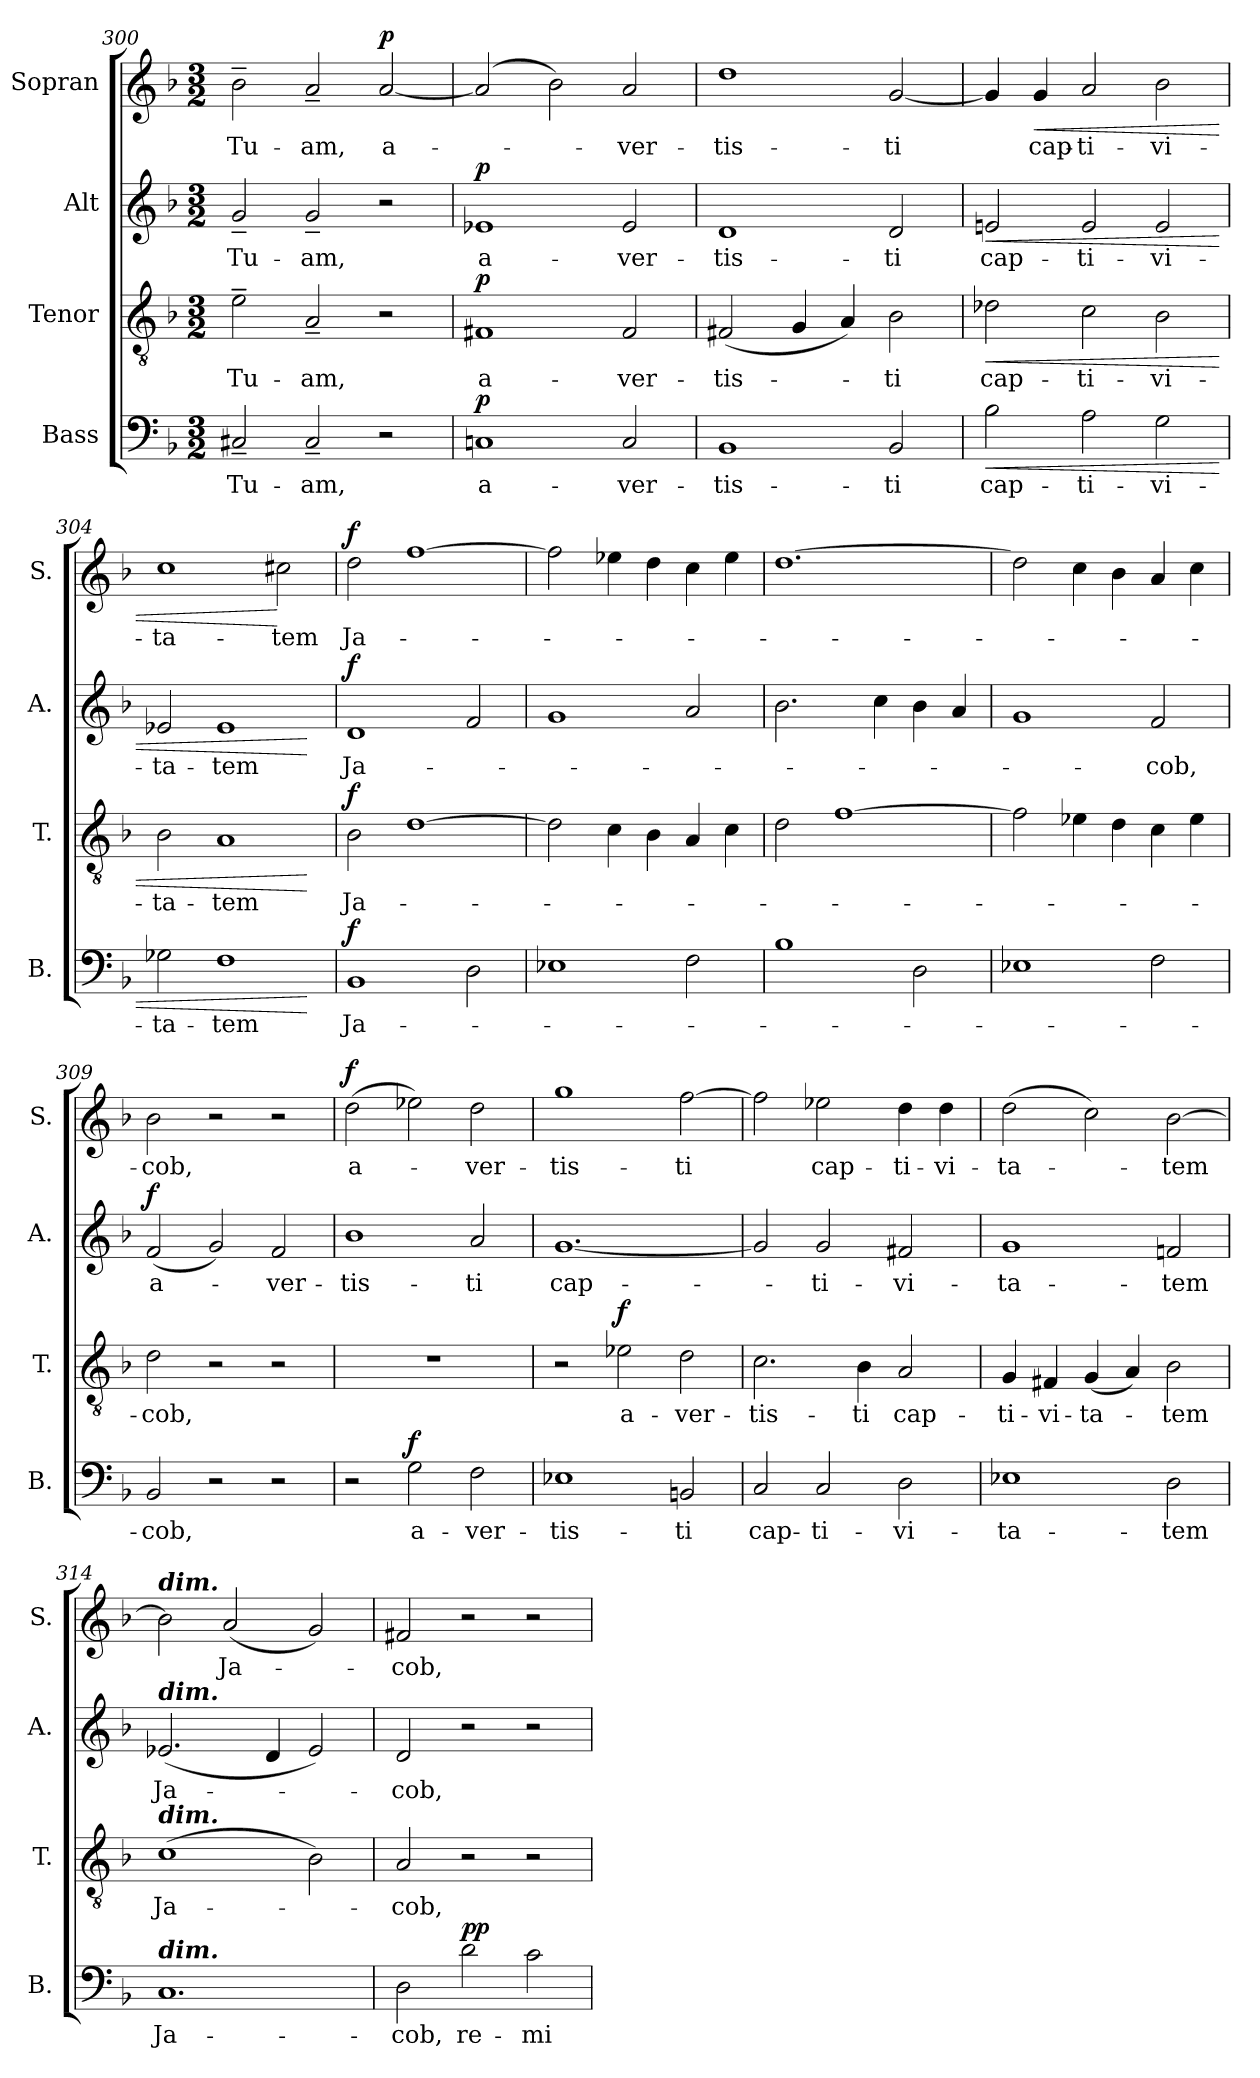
**kern	**text	**dynam	**kern	**text	**dynam	**kern	**text	**dynam	**kern	**text	**dynam
*part4	*part4	*part4	*part3	*part3	*part3	*part2	*part2	*part2	*part1	*part1	*part1
*staff4	*staff4	*staff4	*staff3	*staff3	*staff3	*staff2	*staff2	*staff2	*staff1	*staff1	*staff1
*I"Bass	*	*	*I"Tenor	*	*	*I"Alt	*	*	*I"Sopran	*	*
*I'B.	*	*	*I'T.	*	*	*I'A.	*	*	*I'S.	*	*
!!LO:PB:g=z
*clefF4	*	*	*clefGv2	*	*	*clefG2	*	*	*clefG2	*	*
*k[b-]	*	*	*k[b-]	*	*	*k[b-]	*	*	*k[b-]	*	*
*F:	*	*	*F:	*	*	*F:	*	*	*F:	*	*
*M3/2	*	*	*M3/2	*	*	*M3/2	*	*	*M3/2	*	*
=300	=300	=300	=300	=300	=300	=300	=300	=300	=300	=300	=300
!	!LO:LY:b	!	!	!LO:LY:b	!	!	!LO:LY:b	!	!	!LO:LY:b	!
2C#X~</	Tu-	.	2e~>\	Tu-	.	2g~</	Tu-	.	2b-~>\	Tu-	.
!	!LO:LY:b	!	!	!LO:LY:b	!	!	!LO:LY:b	!	!	!LO:LY:b	!
2C#~</	-am,	.	2A~</	-am,	.	2g~</	-am,	.	2a~</	-am,	.
!	!	!	!	!	!	!	!	!	!	!LO:LY:b	!LO:DY:a
2r	.	.	2r	.	.	2r	.	.	[2a/	a-	p
=301	=301	=301	=301	=301	=301	=301	=301	=301	=301	=301	=301
!	!LO:LY:b	!LO:DY:a	!	!LO:LY:b	!LO:DY:a	!	!LO:LY:b	!LO:DY:a	!	!	!
1Cn	a-	p	1F#X	a-	p	1e-X	a-	p	(2a/]	.	.
.	.	.	.	.	.	.	.	.	2b-\)	.	.
!	!LO:LY:b	!	!	!LO:LY:b	!	!	!LO:LY:b	!	!	!LO:LY:b	!
2C/	-ver-	.	2F#/	-ver-	.	2e-/	-ver-	.	2a/	-ver-	.
=302	=302	=302	=302	=302	=302	=302	=302	=302	=302	=302	=302
!	!LO:LY:b	!	!	!LO:LY:b	!	!	!LO:LY:b	!	!	!LO:LY:b	!
1BB-	-tis-	.	(<2F#X/	-tis-	.	1d	-tis-	.	1dd	-tis-	.
.	.	.	4G/	.	.	.	.	.	.	.	.
.	.	.	4A/)	.	.	.	.	.	.	.	.
!	!LO:LY:b	!	!	!LO:LY:b	!	!	!LO:LY:b	!	!	!LO:LY:b	!
2BB-/	-ti	.	2B-\	-ti	.	2d/	-ti	.	[2g/	-ti	.
=303	=303	=303	=303	=303	=303	=303	=303	=303	=303	=303	=303
!	!LO:LY:b	!LO:HP:b	!	!LO:LY:b	!LO:HP:b	!	!LO:LY:b	!LO:HP:b	!	!	!
2B-\	cap-	<	2d-X\	cap-	<	2en/	cap-	<	4g/]	.	.
!	!	!	!	!	!	!	!	!	!	!LO:LY:b	!LO:HP:b
.	.	.	.	.	.	.	.	.	4g/	cap-	<
!	!LO:LY:b	!	!	!LO:LY:b	!	!	!LO:LY:b	!	!	!LO:LY:b	!
2A\	-ti-	.	2c\	-ti-	.	2e/	-ti-	.	2a/	-ti-	.
!	!LO:LY:b	!	!	!LO:LY:b	!	!	!LO:LY:b	!	!	!LO:LY:b	!
2G\	-vi-	.	2B-\	-vi-	.	2e/	-vi-	.	2b-\	-vi-	.
=304	=304	=304	=304	=304	=304	=304	=304	=304	=304	=304	=304
!	!LO:LY:b	!	!	!LO:LY:b	!	!	!LO:LY:b	!	!	!LO:LY:b	!
2G-X\	-ta-	.	2B-\	-ta-	.	2e-X/	-ta-	.	1cc	-ta-	.
!	!LO:LY:b	!	!	!LO:LY:b	!	!	!LO:LY:b	!	!	!	!
1F	-tem	.	1A	-tem	.	1e-	-tem	.	.	.	.
!	!	!	!	!	!	!	!	!	!	!LO:LY:b	!
.	.	.	.	.	.	.	.	.	2cc#X\	-tem	[
.	.	[	.	.	[	.	.	[	.	.	.
=305	=305	=305	=305	=305	=305	=305	=305	=305	=305	=305	=305
!	!LO:LY:b	!LO:DY:a	!	!LO:LY:b	!LO:DY:a	!	!LO:LY:b	!LO:DY:a	!	!LO:LY:b	!LO:DY:a
1BB-	Ja-	f	2B-\	Ja-	f	1d	Ja-	f	2dd\	Ja-	f
.	.	.	[1d	.	.	.	.	.	[1ff	.	.
2D\	.	.	.	.	.	2f/	.	.	.	.	.
!!LO:LB:g=z
=306	=306	=306	=306	=306	=306	=306	=306	=306	=306	=306	=306
1E-X	.	.	2d\]	.	.	1g	.	.	2ff\]	.	.
.	.	.	4c\	.	.	.	.	.	4ee-X\	.	.
.	.	.	4B-\	.	.	.	.	.	4dd\	.	.
2F\	.	.	4A/	.	.	2a/	.	.	4cc\	.	.
.	.	.	4c\	.	.	.	.	.	4ee-\	.	.
=307	=307	=307	=307	=307	=307	=307	=307	=307	=307	=307	=307
1B-	.	.	2d\	.	.	2.b-\	.	.	[1.dd	.	.
.	.	.	[1f	.	.	.	.	.	.	.	.
.	.	.	.	.	.	4cc\	.	.	.	.	.
2D\	.	.	.	.	.	4b-\	.	.	.	.	.
.	.	.	.	.	.	4a/	.	.	.	.	.
=308	=308	=308	=308	=308	=308	=308	=308	=308	=308	=308	=308
1E-X	.	.	2f\]	.	.	1g	.	.	2dd\]	.	.
.	.	.	4e-X\	.	.	.	.	.	4cc\	.	.
.	.	.	4d\	.	.	.	.	.	4b-\	.	.
!	!	!	!	!	!	!	!LO:LY:b	!	!	!	!
2F\	.	.	4c\	.	.	2f/	-cob,	.	4a/	.	.
.	.	.	4e-\	.	.	.	.	.	4cc\	.	.
=309	=309	=309	=309	=309	=309	=309	=309	=309	=309	=309	=309
!	!LO:LY:b	!	!	!LO:LY:b	!	!	!LO:LY:b	!LO:DY:a	!	!LO:LY:b	!
2BB-/	-cob,	.	2d\	-cob,	.	(<2f/	a-	f	2b-\	-cob,	.
2r	.	.	2r	.	.	2g/)	.	.	2r	.	.
!	!	!	!	!	!	!	!LO:LY:b	!	!	!	!
2r	.	.	2r	.	.	2f/	-ver-	.	2r	.	.
=310	=310	=310	=310	=310	=310	=310	=310	=310	=310	=310	=310
!	!	!	!	!	!	!	!LO:LY:b	!	!	!LO:LY:b	!LO:DY:a
2r	.	.	1.r	.	.	1b-	-tis-	.	(>2dd\	a-	f
!	!LO:LY:b	!LO:DY:a	!	!	!	!	!	!	!	!	!
2G\	a-	f	.	.	.	.	.	.	2ee-X\)	.	.
!	!LO:LY:b	!	!	!	!	!	!LO:LY:b	!	!	!LO:LY:b	!
2F\	-ver-	.	.	.	.	2a/	-ti	.	2dd\	-ver-	.
=311	=311	=311	=311	=311	=311	=311	=311	=311	=311	=311	=311
!	!LO:LY:b	!	!	!	!	!	!LO:LY:b	!	!	!LO:LY:b	!
1E-X	-tis-	.	2r	.	.	[1.g	cap-	.	1gg	-tis-	.
!	!	!	!	!LO:LY:b	!LO:DY:a	!	!	!	!	!	!
.	.	.	2e-X\	a-	f	.	.	.	.	.	.
!	!LO:LY:b	!	!	!LO:LY:b	!	!	!	!	!	!LO:LY:b	!
2BBn/	-ti	.	2d\	-ver-	.	.	.	.	[2ff\	-ti	.
!!LO:LB:g=z
=312	=312	=312	=312	=312	=312	=312	=312	=312	=312	=312	=312
!	!LO:LY:b	!	!	!LO:LY:b	!	!	!	!	!	!	!
2C/	cap-	.	2.c\	-tis-	.	2g/]	.	.	2ff\]	.	.
!	!LO:LY:b	!	!	!	!	!	!LO:LY:b	!	!	!LO:LY:b	!
2C/	-ti-	.	.	.	.	2g/	-ti-	.	2ee-X\	cap-	.
!	!	!	!	!LO:LY:b	!	!	!	!	!	!	!
.	.	.	4B-\	-ti	.	.	.	.	.	.	.
!	!LO:LY:b	!	!	!LO:LY:b	!	!	!LO:LY:b	!	!	!LO:LY:b	!
2D\	-vi-	.	2A/	cap-	.	2f#X/	-vi-	.	4dd\	-ti-	.
!	!	!	!	!	!	!	!	!	!	!LO:LY:b	!
.	.	.	.	.	.	.	.	.	4dd\	-vi-	.
=313	=313	=313	=313	=313	=313	=313	=313	=313	=313	=313	=313
!	!LO:LY:b	!	!	!LO:LY:b	!	!	!LO:LY:b	!	!	!LO:LY:b	!
1E-X	-ta-	.	4G/	-ti-	.	1g	-ta-	.	(>2dd\	-ta-	.
!	!	!	!	!LO:LY:b	!	!	!	!	!	!	!
.	.	.	4F#X/	-vi-	.	.	.	.	.	.	.
!	!	!	!	!LO:LY:b	!	!	!	!	!	!	!
.	.	.	(<4G/	-ta-	.	.	.	.	2cc\)	.	.
.	.	.	4A/)	.	.	.	.	.	.	.	.
!	!LO:LY:b	!	!	!LO:LY:b	!	!	!LO:LY:b	!	!	!LO:LY:b	!
2D\	-tem	.	2B-\	-tem	.	2fn/	-tem	.	[2b-\	-tem	.
=314	=314	=314	=314	=314	=314	=314	=314	=314	=314	=314	=314
!	!	!	!	!	!	!	!	!	!LO:TX:a:Bi:t=dim.	!	!
!	!	!	!	!	!	!LO:TX:a:Bi:t=dim.	!	!	!	!	!
!	!	!	!LO:TX:a:Bi:t=dim.	!	!	!	!	!	!	!	!
!LO:TX:a:Bi:t=dim.	!	!	!	!	!	!	!	!	!	!	!
!	!LO:LY:b	!	!	!LO:LY:b	!	!	!LO:LY:b	!	!	!	!
1.C	Ja-	.	(>1c	Ja-	.	(<2.e-X/	Ja-	.	2b-\]	.	.
!	!	!	!	!	!	!	!	!	!	!LO:LY:b	!
.	.	.	.	.	.	.	.	.	(<2a/	Ja-	.
.	.	.	.	.	.	4d/	.	.	.	.	.
.	.	.	2B-\)	.	.	2e-/)	.	.	2g/)	.	.
=315	=315	=315	=315	=315	=315	=315	=315	=315	=315	=315	=315
!	!LO:LY:b	!	!	!LO:LY:b	!	!	!LO:LY:b	!	!	!LO:LY:b	!
2D\	-cob,	.	2A/	-cob,	.	2d/	-cob,	.	2f#X/	-cob,	.
!	!LO:LY:b	!LO:DY:a	!	!	!	!	!	!	!	!	!
2d\	re-	pp	2r	.	.	2r	.	.	2r	.	.
!	!LO:LY:b	!	!	!	!	!	!	!	!	!	!
2c\	-mi-	.	2r	.	.	2r	.	.	2r	.	.
=	=	=	=	=	=	=	=	=	=	=	=
*-	*-	*-	*-	*-	*-	*-	*-	*-	*-	*-	*-
